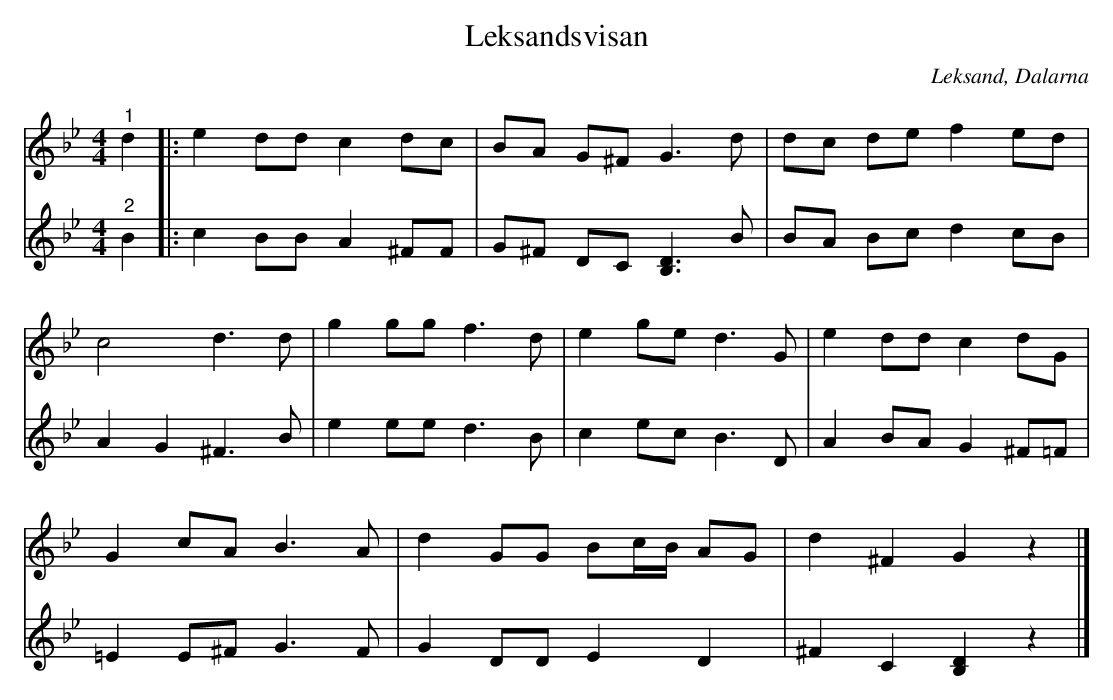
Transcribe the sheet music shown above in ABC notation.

X:1
T:Leksandsvisan
O:Leksand, Dalarna
L:1/8
M:4/4
K:Gm
V:1
"^1" d2 |: e2 dd c2 dc | BA G^F G3 d | dc de f2 ed |
c4 d3 d | g2 gg f3 d | e2 ge d3 G | e2 dd c2 dG |
G2 cA B3 A | d2 GG Bc/B/ AG | d2 ^F2 G2 z2 |]
V:2
"^2" B2 |: c2 BB A2 ^FF | G^F DC [B,D]3 B | BA Bc d2 cB |
A2 G2 ^F3 B | e2 ee d3 B | c2 ec B3 D | A2 BA G2 ^F=F |
=E2 E^F G3 F | G2 DD E2 D2 | ^F2 C2 [B,D]2 z2 |]
